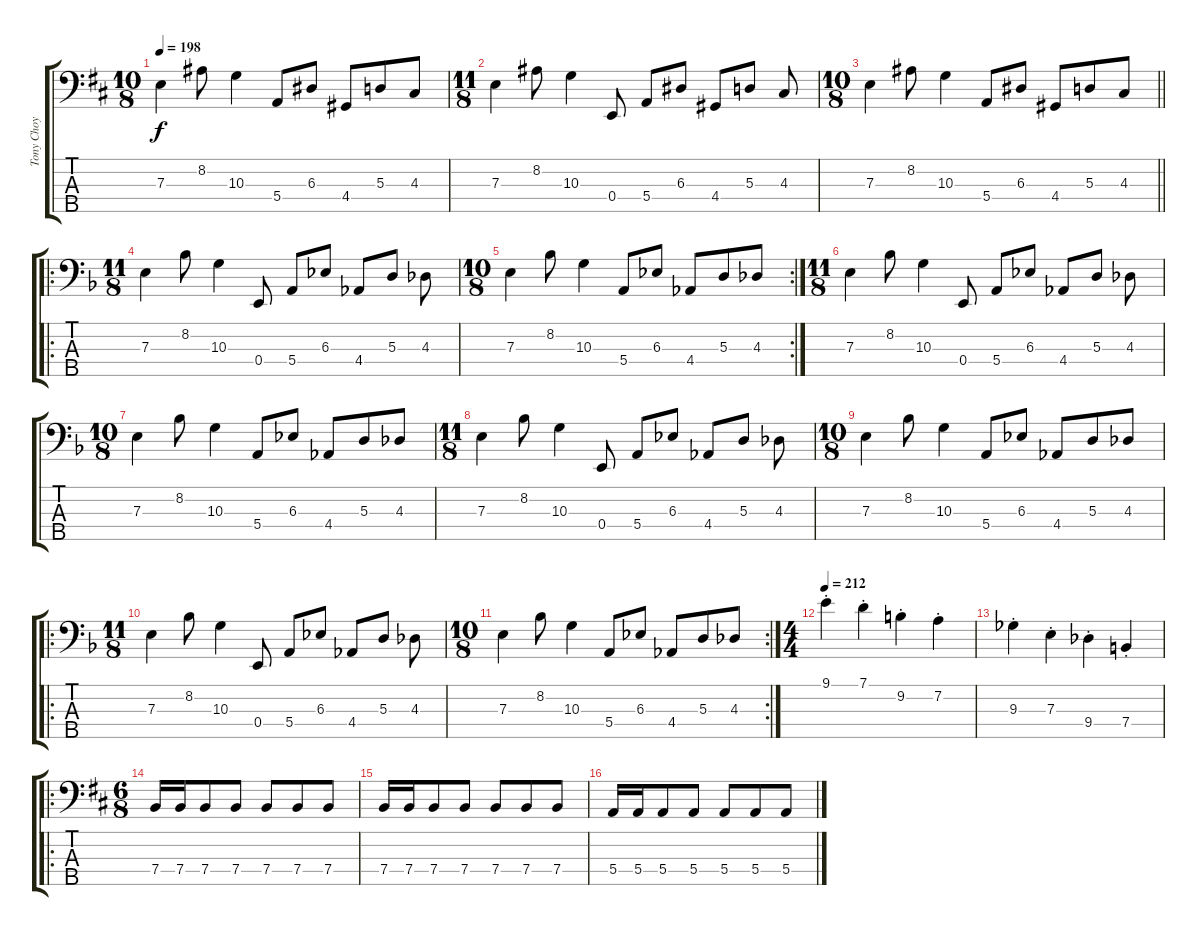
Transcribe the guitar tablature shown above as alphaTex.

\track ("Tony Choy" "Tony Choy") {instrument electricbassfinger}
\staff {score tabs}
\tuning (G2 D2 A1 E1 B0) {hide}
\ts (10 8)
\tempo 198
\clef f4
\ks d
7.3.4{dy f} 8.2.8 10.3.4 5.4.8 6.3.8 4.4.8 5.3.8 4.3.8 |
\ts (11 8)
7.3.4 8.2.8 10.3.4 0.4.8 5.4.8 6.3.8 4.4.8 5.3.8 4.3.8 |
\ts (10 8)
\barLineRight lightlight
7.3.4 8.2.8 10.3.4 5.4.8 6.3.8 4.4.8 5.3.8 4.3.8 |
\ro
\ts (11 8)
\ks f
7.3.4 8.2.8 10.3.4 0.4.8 5.4.8 6.3.8 4.4.8 5.3.8 4.3.8 |
\rc 2
\ts (10 8)
7.3.4 8.2.8 10.3.4 5.4.8 6.3.8 4.4.8 5.3.8 4.3.8 |
\ts (11 8)
7.3.4 8.2.8 10.3.4 0.4.8 5.4.8 6.3.8 4.4.8 5.3.8 4.3.8 |
\ts (10 8)
7.3.4 8.2.8 10.3.4 5.4.8 6.3.8 4.4.8 5.3.8 4.3.8 |
\ts (11 8)
7.3.4 8.2.8 10.3.4 0.4.8 5.4.8 6.3.8 4.4.8 5.3.8 4.3.8 |
\ts (10 8)
7.3.4 8.2.8 10.3.4 5.4.8 6.3.8 4.4.8 5.3.8 4.3.8 |
\ro
\ts (11 8)
7.3.4 8.2.8 10.3.4 0.4.8 5.4.8 6.3.8 4.4.8 5.3.8 4.3.8 |
\rc 2
\ts (10 8)
7.3.4 8.2.8 10.3.4 5.4.8 6.3.8 4.4.8 5.3.8 4.3.8 |
\ts (4 4)
\tempo 212
9.1{st}.4 7.1{st}.4 9.2{st}.4 7.2{st}.4 |
9.3{st}.4 7.3{st}.4 9.4{st}.4 7.4{st}.4 |
\ro
\ts (6 8)
\ks d
7.4.16 7.4.16 7.4.8 7.4.8 7.4.8 7.4.8 7.4.8 |
7.4.16 7.4.16 7.4.8 7.4.8 7.4.8 7.4.8 7.4.8 |
5.4.16 5.4.16 5.4.8 5.4.8 5.4.8 5.4.8 5.4.8
